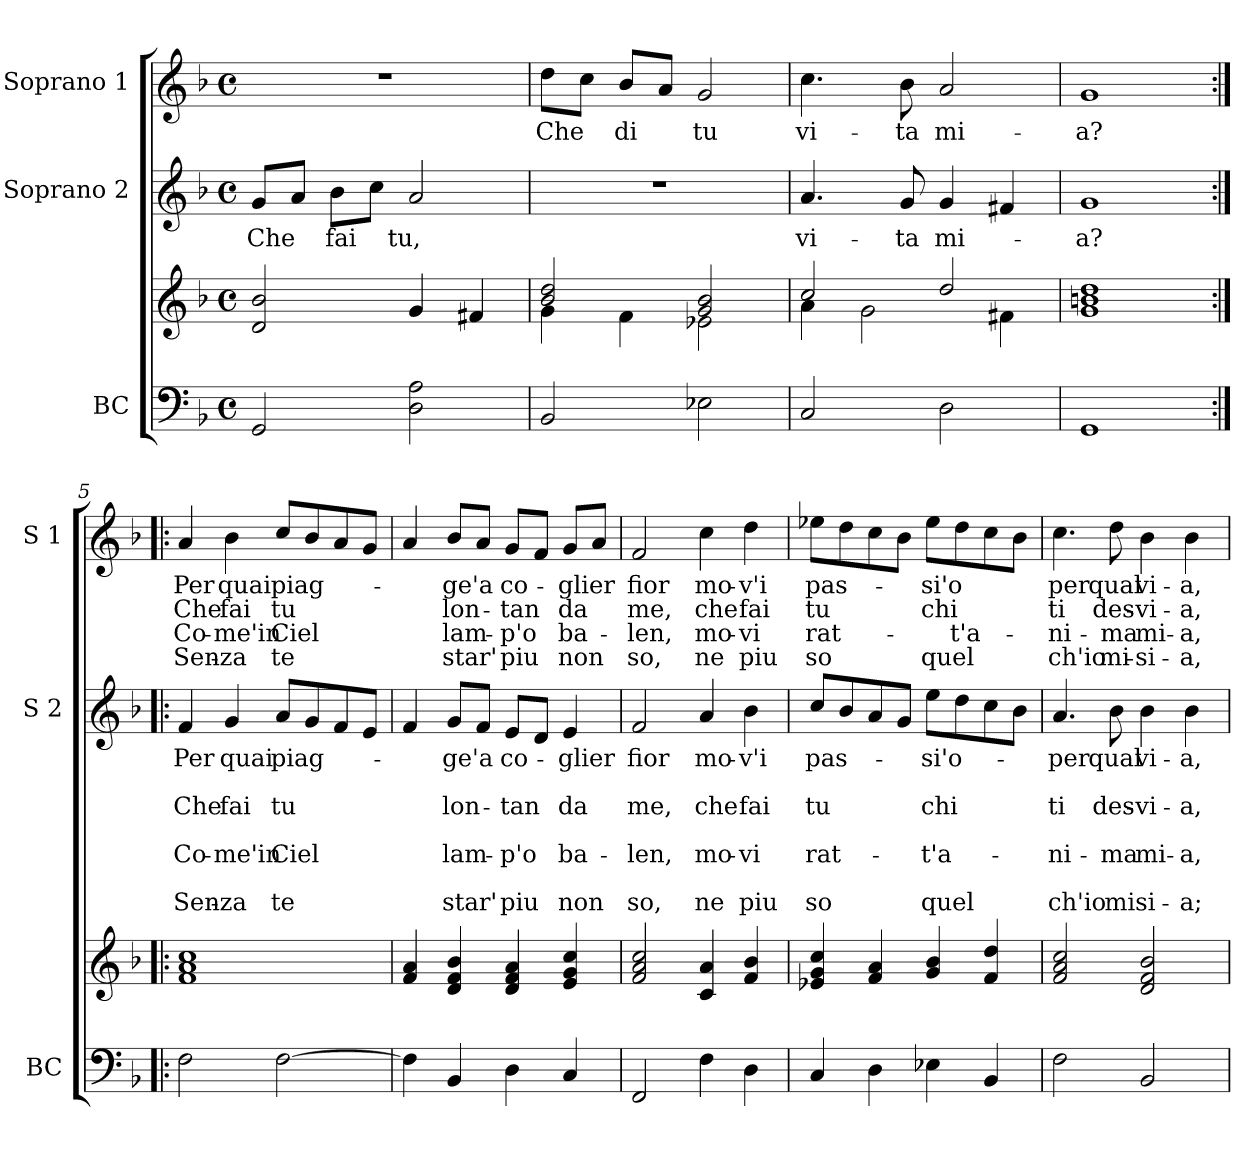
**kern	**kern	**kern	**text	**text	**text	**text	**text	**text	**text	**kern	**text	**text	**text	**text
*part3	*part3	*part2	*part2	*part2	*part2	*part2	*part2	*part2	*part2	*part1	*part1	*part1	*part1	*part1
*staff4	*staff3	*staff2	*staff2	*staff2	*staff2	*staff2	*staff2	*staff2	*staff2	*staff1	*staff1	*staff1	*staff1	*staff1
*I"BC	*	*I"Soprano 2	*	*	*	*	*	*	*	*I"Soprano 1	*	*	*	*
*I'BC	*	*I'S 2	*	*	*	*	*	*	*	*I'S 1	*	*	*	*
*clefF4	*clefG2	*clefG2	*	*	*	*	*	*	*	*clefG2	*	*	*	*
*k[b-]	*k[b-]	*k[b-]	*	*	*	*	*	*	*	*k[b-]	*	*	*	*
*F:	*F:	*F:	*	*	*	*	*	*	*	*F:	*	*	*	*
*M4/4	*M4/4	*M4/4	*	*	*	*	*	*	*	*M4/4	*	*	*	*
*met(c)	*met(c)	*met(c)	*	*	*	*	*	*	*	*met(c)	*	*	*	*
=1	=1	=1	=1	=1	=1	=1	=1	=1	=1	=1	=1	=1	=1	=1
2GG/	2d/ 2b-/	8g/L	Che	.	.	.	.	.	.	1r	.	.	.	.
.	.	8a/J	.	.	.	.	.	.	.	.	.	.	.	.
.	.	8b-\L	fai	.	.	.	.	.	.	.	.	.	.	.
.	.	8cc\J	.	.	.	.	.	.	.	.	.	.	.	.
2D\ 2A\	4g/	2a/	tu,	.	.	.	.	.	.	.	.	.	.	.
.	4f#X/	.	.	.	.	.	.	.	.	.	.	.	.	.
=2	=2	=2	=2	=2	=2	=2	=2	=2	=2	=2	=2	=2	=2	=2
*	*^	*	*	*	*	*	*	*	*	*	*	*	*	*
2BB-/	2b-/ 2dd/	4g\	1r	.	.	.	.	.	.	.	8dd\L	Che	.	.	.
.	.	.	.	.	.	.	.	.	.	.	8cc\J	.	.	.	.
.	.	4f\	.	.	.	.	.	.	.	.	8b-/L	di	.	.	.
.	.	.	.	.	.	.	.	.	.	.	8a/J	.	.	.	.
2E-X\	2g/ 2b-/	2e-X\	.	.	.	.	.	.	.	.	2g/	tu	.	.	.
=3	=3	=3	=3	=3	=3	=3	=3	=3	=3	=3	=3	=3	=3	=3	=3
2C/	2cc/	4a\	4.a/	vi-	.	.	.	.	.	.	4.cc\	vi-	.	.	.
.	.	2g\	.	.	.	.	.	.	.	.	.	.	.	.	.
.	.	.	8g/	-ta	.	.	.	.	.	.	8b-\	-ta	.	.	.
2D\	2dd/	.	4g/	mi-	.	.	.	.	.	.	2a/	mi-	.	.	.
.	.	4f#X\	4f#X/	.	.	.	.	.	.	.	.	.	.	.	.
=4	=4	=4	=4	=4	=4	=4	=4	=4	=4	=4	=4	=4	=4	=4	=4
1GG	1bn 1dd	1g	1g	-a?	.	.	.	.	.	.	1g	-a?	.	.	.
*	*v	*v	*	*	*	*	*	*	*	*	*	*	*	*	*
!!LO:LB:g=z
=5:|!|:	=5:|!|:	=5:|!|:	=5:|!|:	=5:|!|:	=5:|!|:	=5:|!|:	=5:|!|:	=5:|!|:	=5:|!|:	=5:|!|:	=5:|!|:	=5:|!|:	=5:|!|:	=5:|!|:
2F\	1f 1a 1cc	4f/	Per	.	Che	.	Co-	.	Sen-	4a/	Per	Che	Co-	Sen-
.	.	4g/	quai	.	fai	.	-me'in	.	-za	4b-\	quai	fai	-me'in	-za
[2F\	.	8a/L	piag-	.	tu	.	Ciel	.	te	8cc/L	piag-	tu	Ciel	te
.	.	8g/	.	.	.	.	.	.	.	8b-/	.	.	.	.
.	.	8f/	.	.	.	.	.	.	.	8a/	.	.	.	.
.	.	8e/J	.	.	.	.	.	.	.	8g/J	.	.	.	.
=6	=6	=6	=6	=6	=6	=6	=6	=6	=6	=6	=6	=6	=6	=6
4F\]	4f/ 4a/	4f/	.	.	.	.	.	.	.	4a/	.	.	.	.
4BB-/	4d/ 4f/ 4b-/	8g/L	-ge'a	.	lon-	.	lam-	.	star'	8b-/L	-ge'a	lon-	lam-	star'
.	.	8f/J	.	.	.	.	.	.	.	8a/J	.	.	.	.
4D\	4d/ 4f/ 4a/	8e/L	co-	.	-tan	.	-p'o	.	piu	8g/L	co-	-tan	-p'o	piu
.	.	8d/J	.	.	.	.	.	.	.	8f/J	.	.	.	.
4C/	4e/ 4g/ 4cc/	4e/	-glier	.	da	.	ba-	.	non	8g/L	-glier	da	ba-	non
.	.	.	.	.	.	.	.	.	.	8a/J	.	.	.	.
=7	=7	=7	=7	=7	=7	=7	=7	=7	=7	=7	=7	=7	=7	=7
2FF/	2f/ 2a/ 2cc/	2f/	fior	.	me,	.	-len,	.	so,	2f/	fior	me,	-len,	so,
4F\	4c/ 4a/	4a/	mo-	.	che	.	mo-	.	ne	4cc\	mo-	che	mo-	ne
4D\	4f/ 4b-/	4b-\	-v'i	.	fai	.	-vi	.	piu	4dd\	-v'i	fai	-vi	piu
=8	=8	=8	=8	=8	=8	=8	=8	=8	=8	=8	=8	=8	=8	=8
4C/	4e-X/ 4g/ 4cc/	8cc/L	pas-	.	tu	.	rat-	.	so	8ee-X\L	pas-	tu	rat-	so
.	.	8b-/	.	.	.	.	.	.	.	8dd\	.	.	.	.
4D\	4f/ 4a/	8a/	.	.	.	.	.	.	.	8cc\	.	.	.	.
.	.	8g/J	.	.	.	.	.	.	.	8b-\J	.	.	.	.
4E-X\	4g/ 4b-/	8ee\L	-si'o-	.	chi	.	-t'a-	.	quel	8ee-\L	-si'o	chi	.	quel
.	.	8dd\	.	.	.	.	.	.	.	8dd\	.	.	-t'a-	.
4BB-/	4f/ 4dd/	8cc\	.	.	.	.	.	.	.	8cc\	.	.	.	.
.	.	8b-\J	.	.	.	.	.	.	.	8b-\J	.	.	.	.
=9	=9	=9	=9	=9	=9	=9	=9	=9	=9	=9	=9	=9	=9	=9
2F\	2f/ 2a/ 2cc/	4.a/	-per	.	ti	.	-ni-	.	ch'io	4.cc\	per	ti	-ni-	ch'io
.	.	8b-\	qual	.	des-	.	-ma	.	mi	8dd\	qual	des-	-ma	mi-
2BB-/	2d/ 2f/ 2b-/	4b-\	vi-	.	-vi-	.	mi-	.	si-	4b-\	vi-	-vi-	mi-	-si-
.	.	4b-\	-a,	.	-a,	.	-a,	.	-a;	4b-\	-a,	-a,	-a,	-a,
=	=	=	=	=	=	=	=	=	=	=	=	=	=	=
*-	*-	*-	*-	*-	*-	*-	*-	*-	*-	*-	*-	*-	*-	*-
